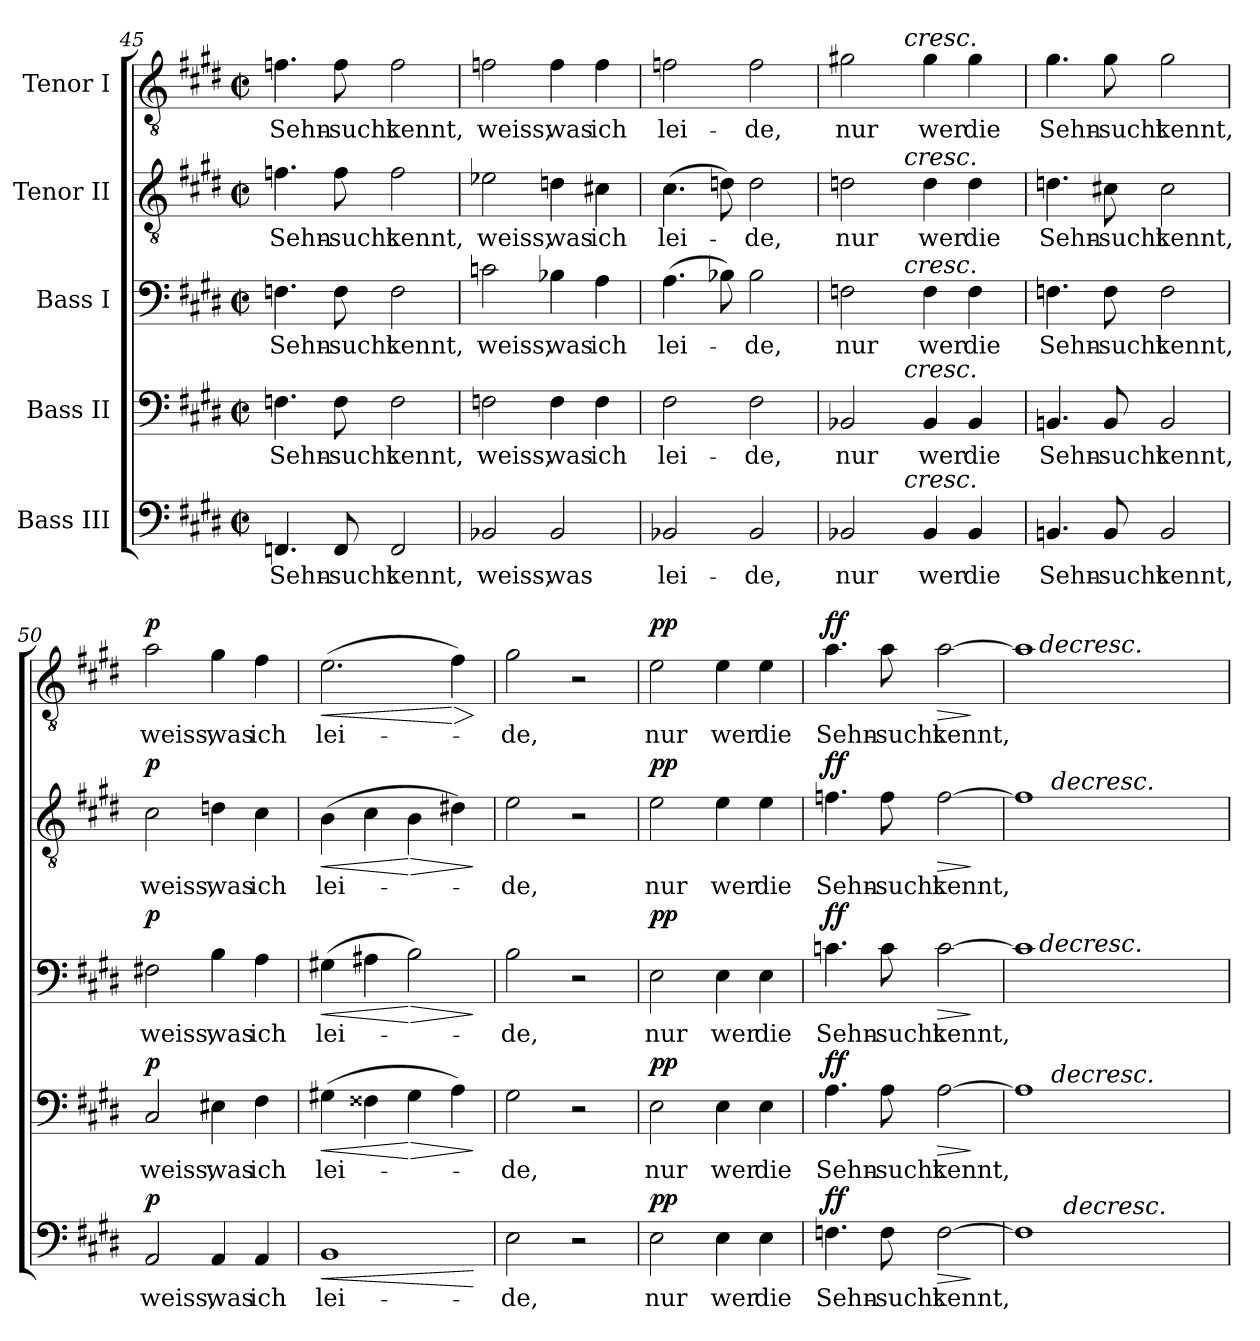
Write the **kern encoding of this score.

**kern	**text	**dynam	**kern	**text	**dynam	**kern	**text	**dynam	**kern	**text	**dynam	**kern	**text	**dynam
*part5	*part5	*part5	*part4	*part4	*part4	*part3	*part3	*part3	*part2	*part2	*part2	*part1	*part1	*part1
*staff5	*staff5	*staff5	*staff4	*staff4	*staff4	*staff3	*staff3	*staff3	*staff2	*staff2	*staff2	*staff1	*staff1	*staff1
*I"Bass III	*	*	*I"Bass II	*	*	*I"Bass I	*	*	*I"Tenor II	*	*	*I"Tenor I	*	*
*clefF4	*	*	*clefF4	*	*	*clefF4	*	*	*clefGv2	*	*	*clefGv2	*	*
*k[f#c#g#d#]	*	*	*k[f#c#g#d#]	*	*	*k[f#c#g#d#]	*	*	*k[f#c#g#d#]	*	*	*k[f#c#g#d#]	*	*
*E:	*	*	*E:	*	*	*E:	*	*	*E:	*	*	*E:	*	*
*M2/2	*	*	*M2/2	*	*	*M2/2	*	*	*M2/2	*	*	*M2/2	*	*
*met(c|)	*	*	*met(c|)	*	*	*met(c|)	*	*	*met(c|)	*	*	*met(c|)	*	*
=45	=45	=45	=45	=45	=45	=45	=45	=45	=45	=45	=45	=45	=45	=45
4.FFn/	Sehn-	.	4.Fn\	Sehn-	.	4.Fn\	Sehn-	.	4.fn\	Sehn-	.	4.fn\	Sehn-	.
8FF/	-sucht	.	8F\	-sucht	.	8F\	-sucht	.	8f\	-sucht	.	8f\	-sucht	.
2FF/	kennt,	.	2F\	kennt,	.	2F\	kennt,	.	2f\	kennt,	.	2f\	kennt,	.
=46	=46	=46	=46	=46	=46	=46	=46	=46	=46	=46	=46	=46	=46	=46
2BB-X/	weiss,	.	2Fn\	weiss,	.	2cn\	weiss,	.	2e-X\	weiss,	.	2fn\	weiss,	.
2BB-/	was	.	4F\	was	.	4B-X\	was	.	4dn\	was	.	4f\	was	.
.	.	.	4F\	ich	.	4A\	ich	.	4c#X\	ich	.	4f\	ich	.
=47	=47	=47	=47	=47	=47	=47	=47	=47	=47	=47	=47	=47	=47	=47
2BB-X/	lei-	.	2F#\	lei-	.	(4.A\	lei-	.	(4.c#\	lei-	.	2fn\	lei-	.
.	.	.	.	.	.	8B-X\)	.	.	8dn\)	.	.	.	.	.
2BB-/	-de,	.	2F#\	-de,	.	2B-\	-de,	.	2d\	-de,	.	2f\	-de,	.
=48	=48	=48	=48	=48	=48	=48	=48	=48	=48	=48	=48	=48	=48	=48
*^	*	*	*^	*	*	*^	*	*	*^	*	*	*^	*	*
2BB-X/	4..ryy	nur	.	2BB-X/	4..ryy	nur	.	2Fn\	4..ryy	nur	.	2dn\	4..ryy	nur	.	2g#X\	4..ryy	nur	.
!	!	!	!	!	!	!	!	!	!	!	!	!	!	!	!	!	!LO:TX:a:i:t=cresc.	!	!
!	!	!	!	!	!	!	!	!	!	!	!	!	!LO:TX:a:i:t=cresc.	!	!	!	!	!	!
!	!	!	!	!	!	!	!	!	!LO:TX:a:i:t=cresc.	!	!	!	!	!	!	!	!	!	!
!	!	!	!	!	!LO:TX:a:i:t=cresc.	!	!	!	!	!	!	!	!	!	!	!	!	!	!
!	!LO:TX:a:i:t=cresc.	!	!	!	!	!	!	!	!	!	!	!	!	!	!	!	!	!	!
.	2ryy	.	.	.	2ryy	.	.	.	2ryy	.	.	.	2ryy	.	.	.	2ryy	.	.
4BB-/	.	wer	.	4BB-/	.	wer	.	4F\	.	wer	.	4d\	.	wer	.	4g#\	.	wer	.
4BB-/	.	die	.	4BB-/	.	die	.	4F\	.	die	.	4d\	.	die	.	4g#\	.	die	.
.	16ryy	.	.	.	16ryy	.	.	.	16ryy	.	.	.	16ryy	.	.	.	16ryy	.	.
*v	*v	*	*	*	*	*	*	*v	*v	*	*	*v	*v	*	*	*v	*v	*	*
*	*	*	*v	*v	*	*	*	*	*	*	*	*	*	*	*
=49	=49	=49	=49	=49	=49	=49	=49	=49	=49	=49	=49	=49	=49	=49
4.BBn/	Sehn-	.	4.BBn/	Sehn-	.	4.Fn\	Sehn-	.	4.dn\	Sehn-	.	4.g#\	Sehn-	.
8BB/	-sucht	.	8BB/	-sucht	.	8F\	-sucht	.	8c#X\	-sucht	.	8g#\	-sucht	.
2BB/	kennt,	.	2BB/	kennt,	.	2F\	kennt,	.	2c#\	kennt,	.	2g#\	kennt,	.
!!LO:LB:g=z
=50	=50	=50	=50	=50	=50	=50	=50	=50	=50	=50	=50	=50	=50	=50
!	!	!LO:DY:a	!	!	!LO:DY:a	!	!	!LO:DY:a	!	!	!LO:DY:a	!	!	!LO:DY:a
2AA/	weiss,	p	2C#/	weiss,	p	2F#X\	weiss,	p	2c#\	weiss,	p	2a\	weiss,	p
4AA/	was	.	4E#X\	was	.	4B\	was	.	4dn\	was	.	4g#\	was	.
4AA/	ich	.	4F#\	ich	.	4A\	ich	.	4c#\	ich	.	4f#\	ich	.
=51	=51	=51	=51	=51	=51	=51	=51	=51	=51	=51	=51	=51	=51	=51
!	!	!LO:HP:b	!	!	!	!	!	!	!	!	!	!	!	!
!	!	!LO:HP:n=1:b	!	!	!LO:HP:b	!	!	!LO:HP:b	!	!	!LO:HP:b	!	!	!LO:HP:b
1BB	lei-	< >	(4G#X\	lei-	<	(4G#X\	lei-	<	(4B\	lei-	<	(2.e\	lei-	<
.	.	.	4F##X\	.	.	4A#X\	.	.	4c#\	.	.	.	.	.
!	!	!	!	!	!LO:HP:n=1:b	!	!	!LO:HP:n=1:b	!	!	!LO:HP:n=1:b	!	!	!
.	.	.	4G#\	.	[ >	2B\)	.	[ >	4B\	.	[ >	.	.	.
!	!	!	!	!	!	!	!	!	!	!	!	!	!	!LO:HP:n=1:b
.	.	.	4A\)	.	.	.	.	.	4d#X\)	.	.	4f#\)	.	[ >
.	.	[	.	.	]	.	.	]	.	.	]	.	.	]
=52	=52	=52	=52	=52	=52	=52	=52	=52	=52	=52	=52	=52	=52	=52
2E\	-de,	.	2G#\	-de,	.	2B\	-de,	.	2e\	-de,	.	2g#\	-de,	.
2r	.	]	2r	.	.	2r	.	.	2r	.	.	2r	.	.
=53	=53	=53	=53	=53	=53	=53	=53	=53	=53	=53	=53	=53	=53	=53
!	!	!LO:DY:a	!	!	!LO:DY:a	!	!	!LO:DY:a	!	!	!LO:DY:a	!	!	!LO:DY:a
2E\	nur	pp	2E\	nur	pp	2E\	nur	pp	2e\	nur	pp	2e\	nur	pp
4E\	wer	.	4E\	wer	.	4E\	wer	.	4e\	wer	.	4e\	wer	.
4E\	die	.	4E\	die	.	4E\	die	.	4e\	die	.	4e\	die	.
=54	=54	=54	=54	=54	=54	=54	=54	=54	=54	=54	=54	=54	=54	=54
!	!	!LO:DY:a	!	!	!LO:DY:a	!	!	!LO:DY:a	!	!	!LO:DY:a	!	!	!LO:DY:a
4.Fn\	Sehn-	ff	4.A\	Sehn-	ff	4.cn\	Sehn-	ff	4.fn\	Sehn-	ff	4.a\	Sehn-	ff
8F\	-sucht	.	8A\	-sucht	.	8c\	-sucht	.	8f\	-sucht	.	8a\	-sucht	.
!	!	!LO:HP:b	!	!	!LO:HP:b	!	!	!LO:HP:b	!	!	!LO:HP:b	!	!	!LO:HP:b
[2F\	kennt,	>	[2A\	kennt,	>	[2c\	kennt,	>	[2f\	kennt,	>	[2a\	kennt,	>
.	.	]	.	.	]	.	.	]	.	.	]	.	.	]
=55	=55	=55	=55	=55	=55	=55	=55	=55	=55	=55	=55	=55	=55	=55
*^	*	*	*^	*	*	*^	*	*	*^	*	*	*^	*	*
1F]	8ryy	.	.	1A]	8ryy	.	.	1c]	16.ryy	.	.	1f]	8ryy	.	.	1a]	16.ryy	.	.
!	!	!	!	!	!	!	!	!	!	!	!	!	!	!	!	!	!LO:TX:a:i:t=decresc.	!	!
!	!	!	!	!	!	!	!	!	!LO:TX:a:i:t=decresc.	!	!	!	!	!	!	!	!	!	!
.	.	.	.	.	.	.	.	.	2ryy	.	.	.	.	.	.	.	2ryy	.	.
!	!	!	!	!	!	!	!	!	!	!	!	!	!LO:TX:a:i:t=decresc.	!	!	!	!	!	!
!	!	!	!	!	!LO:TX:a:i:t=decresc.	!	!	!	!	!	!	!	!	!	!	!	!	!	!
.	32ryy	.	.	.	2..ryy	.	.	.	.	.	.	.	2..ryy	.	.	.	.	.	.
!	!LO:TX:a:i:t=decresc.	!	!	!	!	!	!	!	!	!	!	!	!	!	!	!	!	!	!
.	2ryy	.	.	.	.	.	.	.	.	.	.	.	.	.	.	.	.	.	.
.	.	.	.	.	.	.	.	.	4ryy	.	.	.	.	.	.	.	4ryy	.	.
.	4ryy	.	.	.	.	.	.	.	.	.	.	.	.	.	.	.	.	.	.
.	.	.	.	.	.	.	.	.	8ryy	.	.	.	.	.	.	.	8ryy	.	.
.	16.ryy	.	.	.	.	.	.	.	.	.	.	.	.	.	.	.	.	.	.
.	.	.	.	.	.	.	.	.	32ryy	.	.	.	.	.	.	.	32ryy	.	.
*v	*v	*	*	*	*	*	*	*v	*v	*	*	*v	*v	*	*	*v	*v	*	*
*	*	*	*v	*v	*	*	*	*	*	*	*	*	*	*	*
=	=	=	=	=	=	=	=	=	=	=	=	=	=	=
*-	*-	*-	*-	*-	*-	*-	*-	*-	*-	*-	*-	*-	*-	*-
